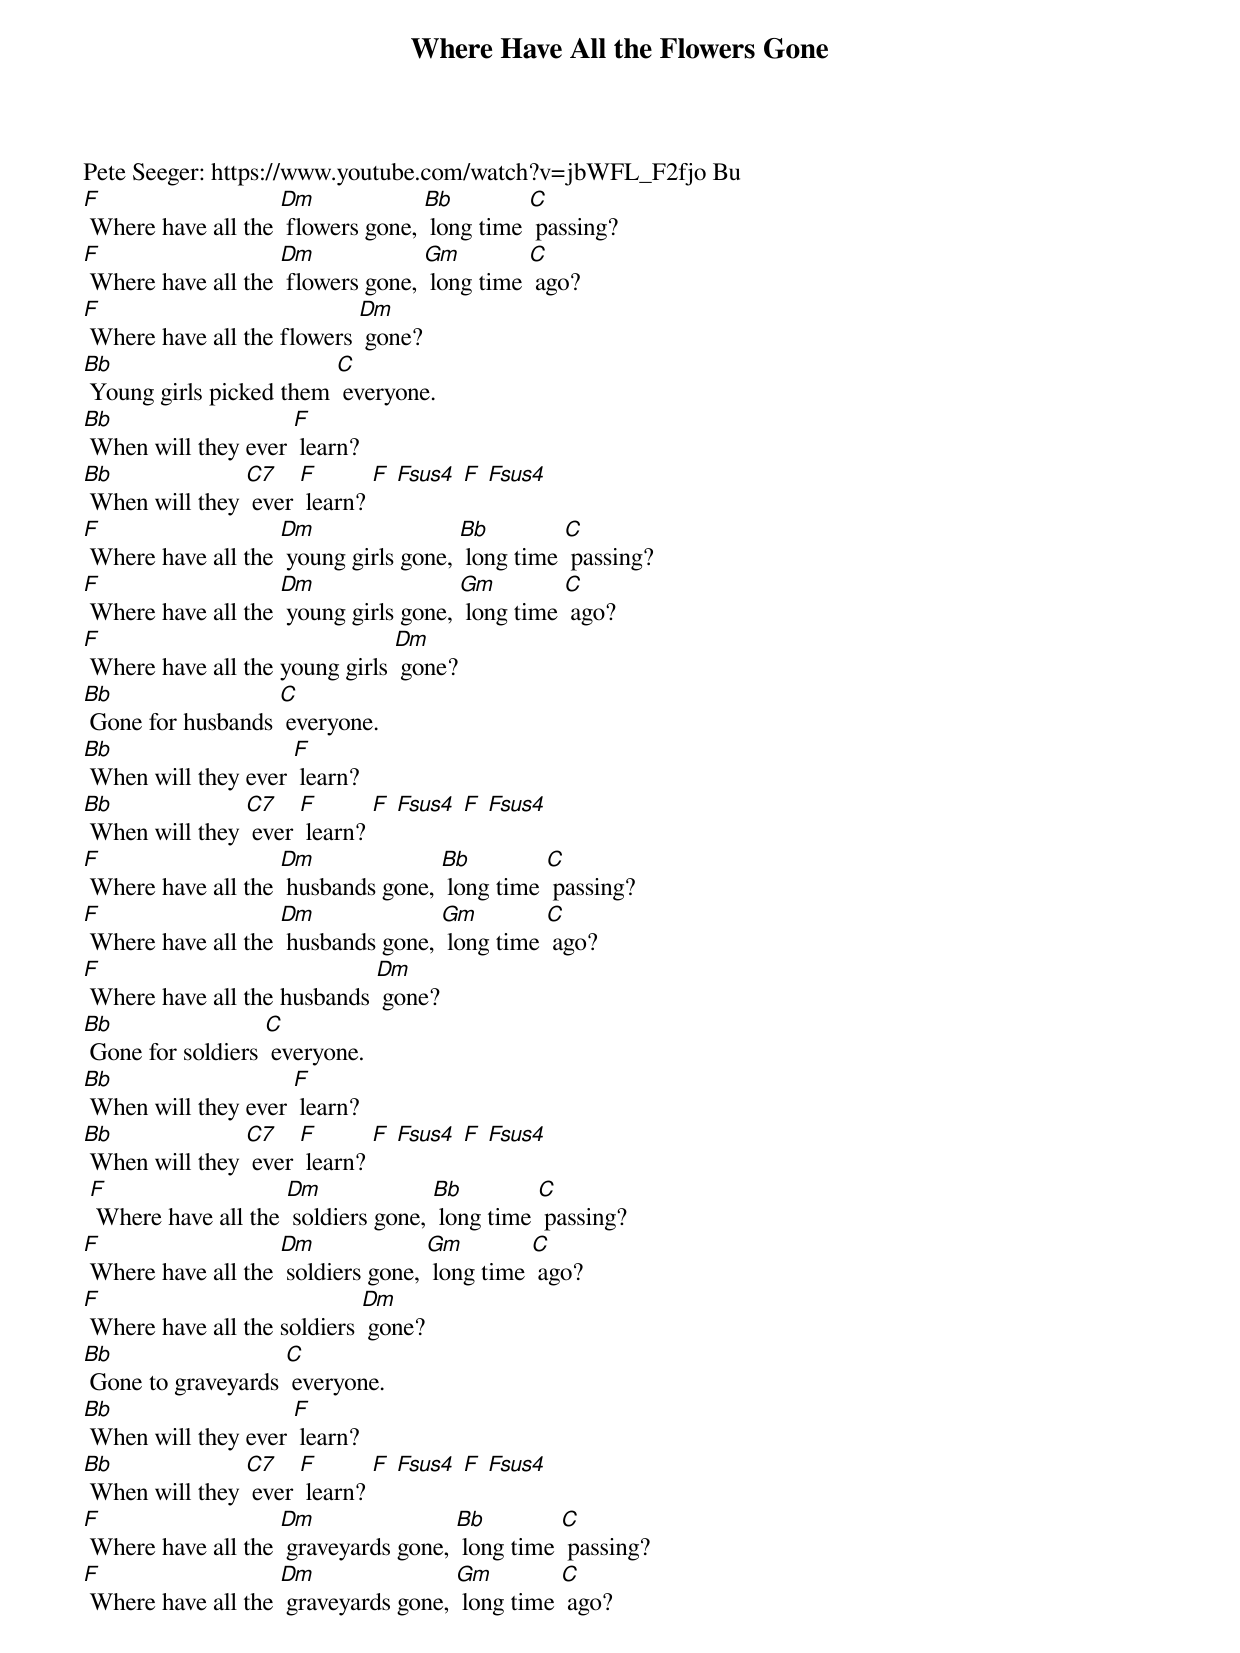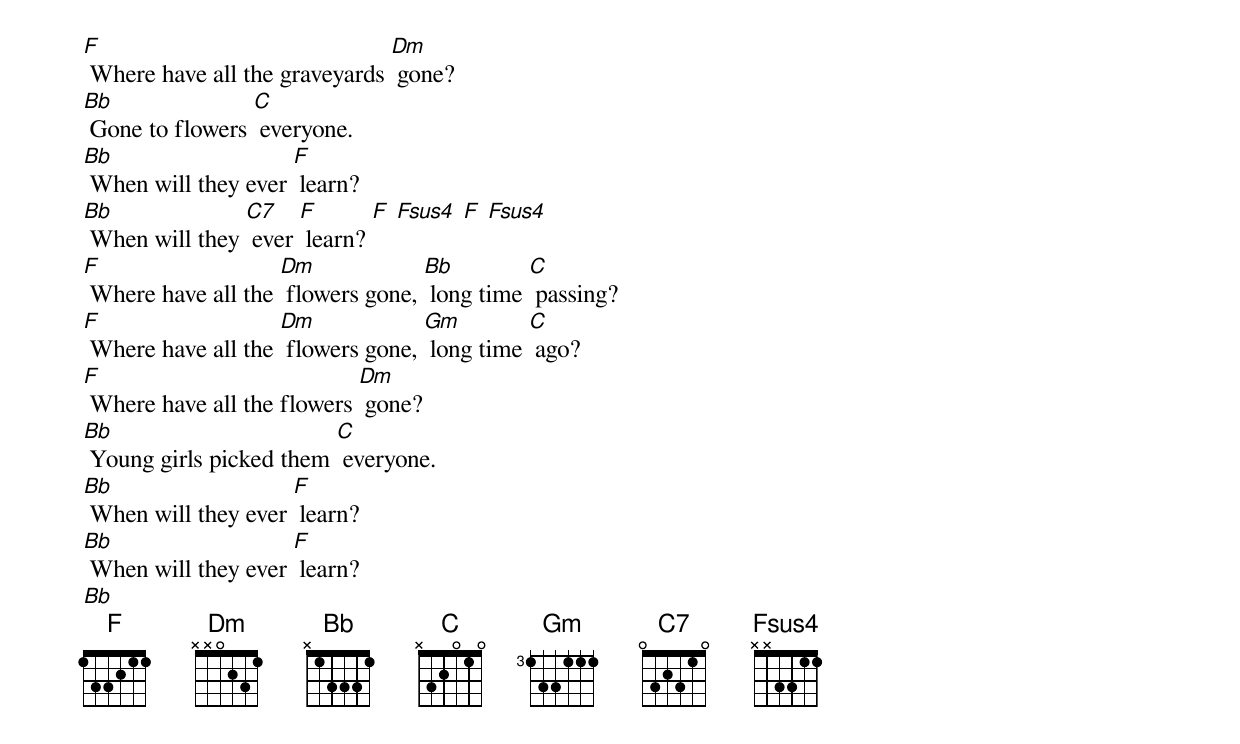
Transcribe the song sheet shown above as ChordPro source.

{t: Where Have All the Flowers Gone }
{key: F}
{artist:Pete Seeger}
Pete Seeger: https://www.youtube.com/watch?v=jbWFL_F2fjo Bu
[F] Where have all the [Dm] flowers gone, [Bb] long time [C] passing?
[F] Where have all the [Dm] flowers gone, [Gm] long time [C] ago?
[F] Where have all the flowers [Dm] gone?
[Bb] Young girls picked them [C] everyone.
[Bb] When will they ever [F] learn?
[Bb] When will they [C7] ever [F] learn? [F] [Fsus4] [F] [Fsus4]
{c: }
[F] Where have all the [Dm] young girls gone, [Bb] long time [C] passing?
[F] Where have all the [Dm] young girls gone, [Gm] long time [C] ago?
[F] Where have all the young girls [Dm] gone?
[Bb] Gone for husbands [C] everyone.
[Bb] When will they ever [F] learn?
[Bb] When will they [C7] ever [F] learn? [F] [Fsus4] [F] [Fsus4]
{c: }
[F] Where have all the [Dm] husbands gone, [Bb] long time [C] passing?
[F] Where have all the [Dm] husbands gone, [Gm] long time [C] ago?
[F] Where have all the husbands [Dm] gone?
[Bb] Gone for soldiers [C] everyone.
[Bb] When will they ever [F] learn?
[Bb] When will they [C7] ever [F] learn? [F] [Fsus4] [F] [Fsus4]
{c: }
 [F] Where have all the [Dm] soldiers gone, [Bb] long time [C] passing?
[F] Where have all the [Dm] soldiers gone, [Gm] long time [C] ago?
[F] Where have all the soldiers [Dm] gone?
[Bb] Gone to graveyards [C] everyone.
[Bb] When will they ever [F] learn?
[Bb] When will they [C7] ever [F] learn? [F] [Fsus4] [F] [Fsus4]
{c: }
[F] Where have all the [Dm] graveyards gone, [Bb] long time [C] passing?
[F] Where have all the [Dm] graveyards gone, [Gm] long time [C] ago?
[F] Where have all the graveyards [Dm] gone?
[Bb] Gone to flowers [C] everyone.
[Bb] When will they ever [F] learn?
[Bb] When will they [C7] ever [F] learn? [F] [Fsus4] [F] [Fsus4]
{c: }
[F] Where have all the [Dm] flowers gone, [Bb] long time [C] passing?
[F] Where have all the [Dm] flowers gone, [Gm] long time [C] ago?
[F] Where have all the flowers [Dm] gone?
[Bb] Young girls picked them [C] everyone.
[Bb] When will they ever [F] learn?
[Bb] When will they ever [F] learn?
[Bb]
